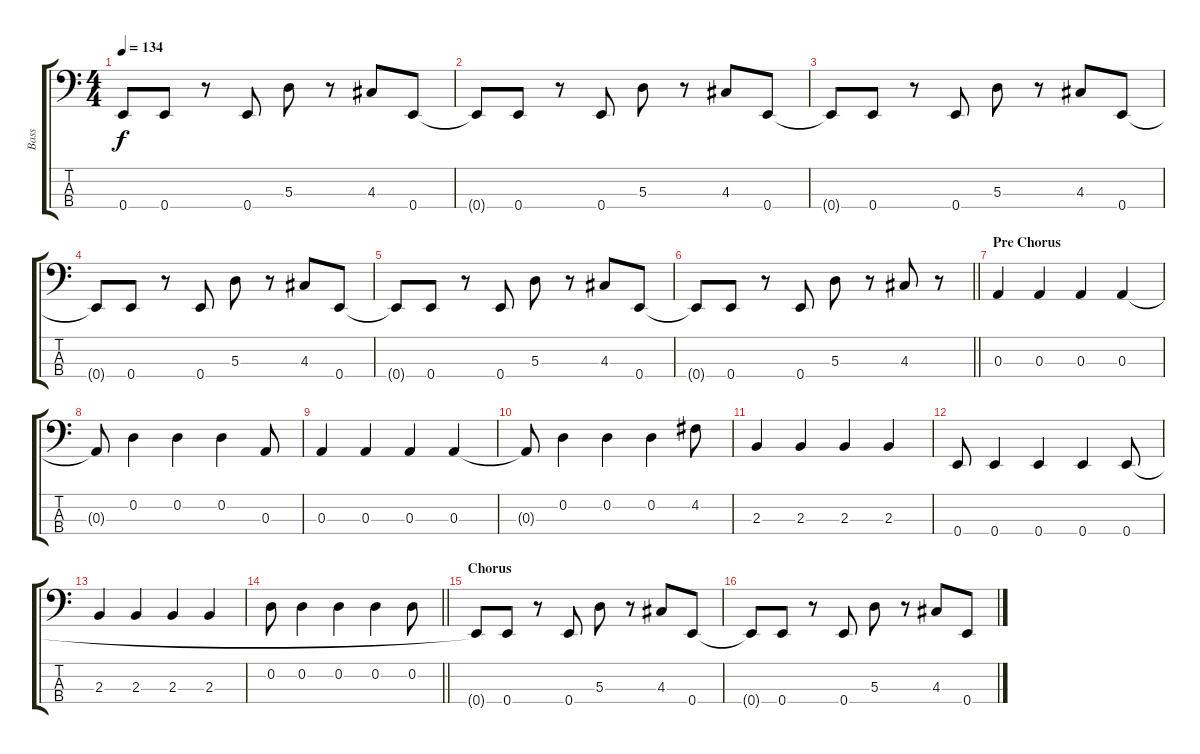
\track ("Bass" "Bass") {instrument electricbassfinger}
\staff {score tabs}
\tuning (G2 D2 A1 E1) {hide}
\ts (4 4)
\tempo 134
\clef f4
\ks c
0.4{t}.8{dy f} 0.4.8 r.8 0.4.8 5.3.8 r.8 4.3.8 0.4.8 |
0.4{t}.8 0.4.8 r.8 0.4.8 5.3.8 r.8 4.3.8 0.4.8 |
0.4{t}.8 0.4.8 r.8 0.4.8 5.3.8 r.8 4.3.8 0.4.8 |
0.4{t}.8 0.4.8 r.8 0.4.8 5.3.8 r.8 4.3.8 0.4.8 |
0.4{t}.8 0.4.8 r.8 0.4.8 5.3.8 r.8 4.3.8 0.4.8 |
\barLineRight lightlight
0.4{t}.8 0.4.8 r.8 0.4.8 5.3.8 r.8 4.3.8 r.8 |
\section ("" "Pre Chorus")
0.3.4 0.3.4 0.3.4 0.3.4 |
0.3{t}.8 0.2.4 0.2.4 0.2.4 0.3.8 |
0.3.4 0.3.4 0.3.4 0.3.4 |
0.3{t}.8 0.2.4 0.2.4 0.2.4 4.2.8 |
2.3.4 2.3.4 2.3.4 2.3.4 |
0.4.8 0.4.4 0.4.4 0.4.4 0.4.8 |
2.3.4 2.3.4 2.3.4 2.3.4 |
\barLineRight lightlight
0.2.8 0.2.4 0.2.4 0.2.4 0.2.8 |
\section ("" "Chorus")
0.4{t}.8 0.4.8 r.8 0.4.8 5.3.8 r.8 4.3.8 0.4.8 |
0.4{t}.8 0.4.8 r.8 0.4.8 5.3.8 r.8 4.3.8 0.4.8
